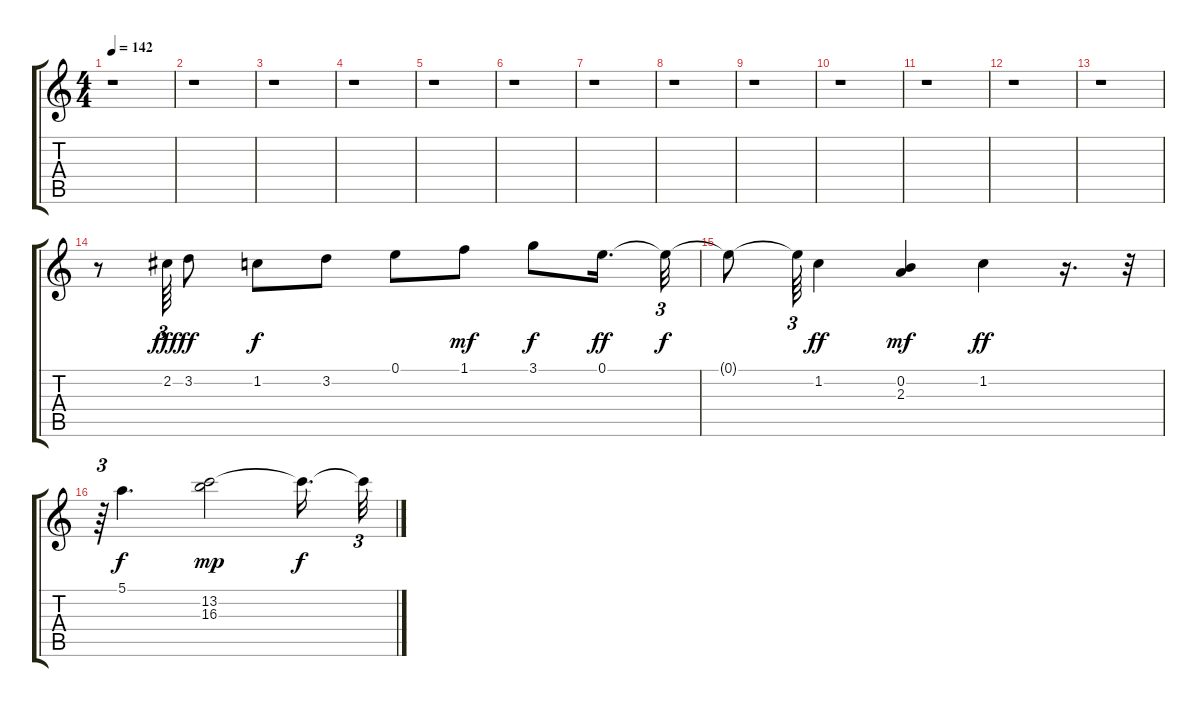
\track "" {instrument overdrivenguitar}
\staff {score tabs}
\tuning (E4 B3 G3 D3 A2 E2) {hide}
\ts (4 4)
\tempo 142
\clef g2
\ks c
r.1{dy fff} |
r.1 |
r.1 |
r.1 |
r.1 |
r.1 |
r.1 |
r.1 |
r.1 |
r.1 |
r.1 |
r.1 |
r.1 |
r.8 2.2.64{tu (3 2)} 3.2.8{dy ff} 1.2.8{dy f} 3.2.8 0.1.8 1.1.8{dy mf} 3.1.8{dy f} 0.1.16{d dy ff} 0.1{t}.32{tu (3 2) dy f} |
0.1{t}.8 0.1{t}.64{tu (3 2)} 1.2.4{dy ff} (0.2 2.3).4{dy mf} 1.2.4{dy ff} r.16{d} r.32{tu (3 2)} |
r.64{tu (3 2)} 5.1.4{d dy f} (13.2 16.3).2{dy mp} 13.2{t}.16{d dy f} 13.2{t}.32{tu (3 2)}
